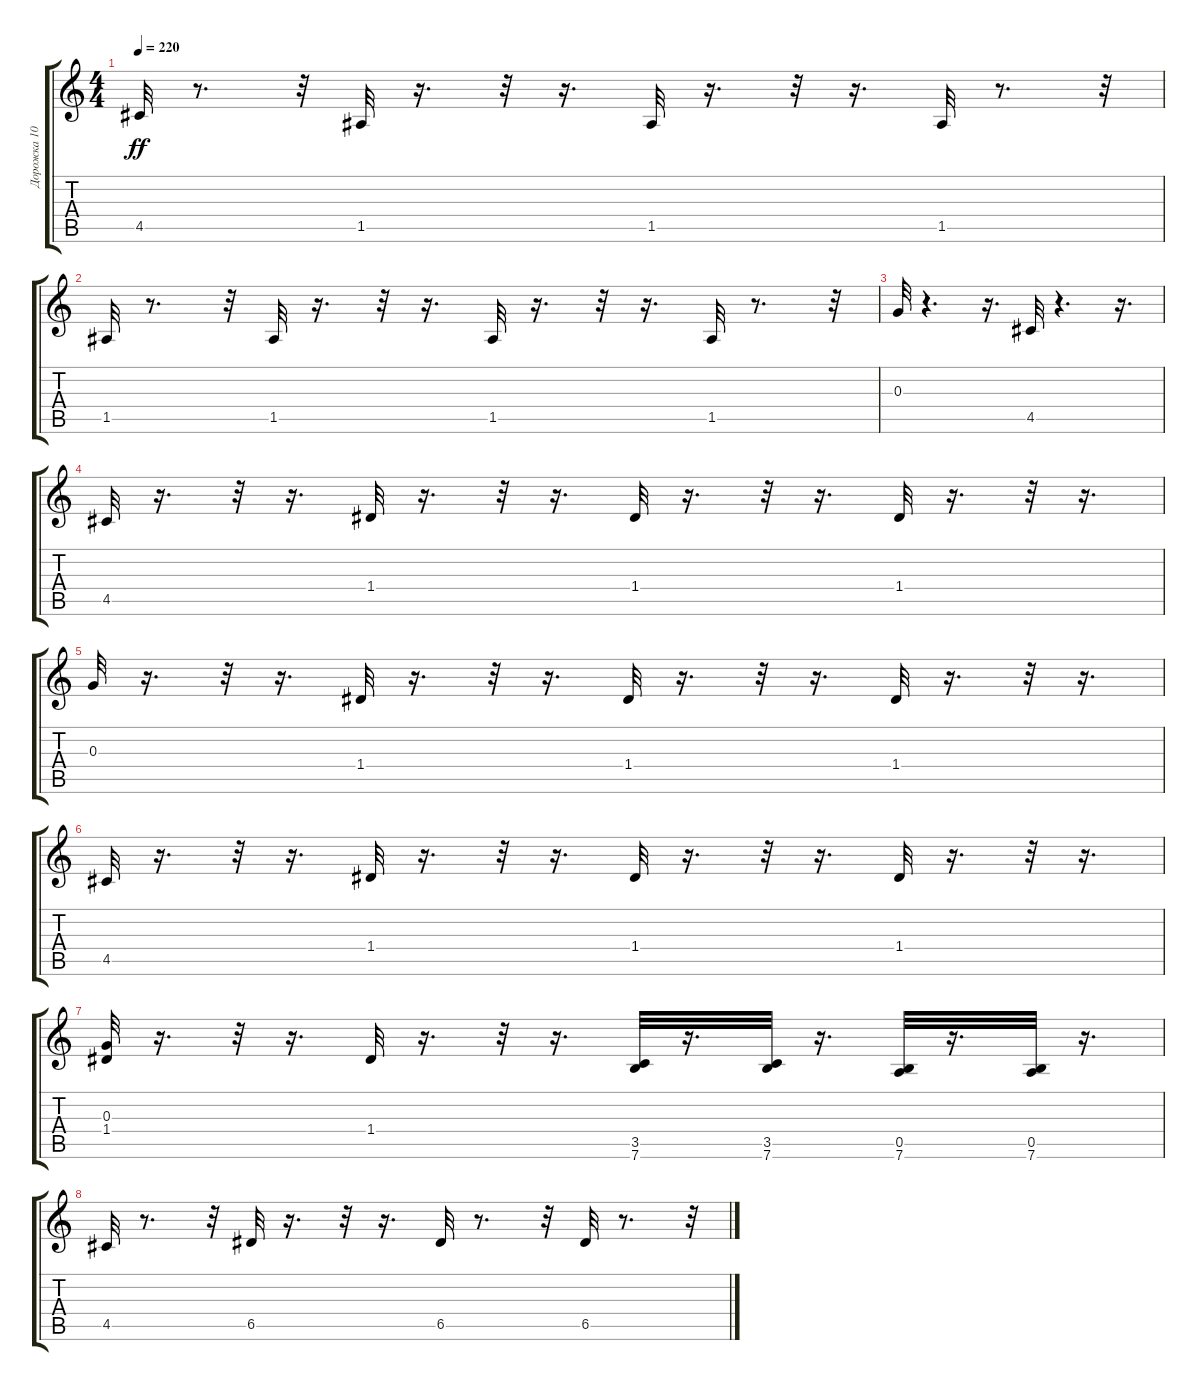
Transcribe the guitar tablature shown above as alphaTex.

\track ("Дорожка 10" "Дорожка 10") {instrument acousticguitarnylon}
\staff {score tabs}
\tuning (E4 B3 G3 D3 A2 E2) {hide}
\ts (4 4)
\tempo 220
\clef g2
\ks c
4.5.32{dy ff} r.8{d} r.32 1.5.32 r.16{d} r.32 r.16{d} 1.5.32 r.16{d} r.32 r.16{d} 1.5.32 r.8{d} r.32 |
1.5.32 r.8{d} r.32 1.5.32 r.16{d} r.32 r.16{d} 1.5.32 r.16{d} r.32 r.16{d} 1.5.32 r.8{d} r.32 |
0.3.32 r.4{d} r.16{d} 4.5.32 r.4{d} r.16{d} |
4.5.32 r.16{d} r.32 r.16{d} 1.4.32 r.16{d} r.32 r.16{d} 1.4.32 r.16{d} r.32 r.16{d} 1.4.32 r.16{d} r.32 r.16{d} |
0.3.32 r.16{d} r.32 r.16{d} 1.4.32 r.16{d} r.32 r.16{d} 1.4.32 r.16{d} r.32 r.16{d} 1.4.32 r.16{d} r.32 r.16{d} |
4.5.32 r.16{d} r.32 r.16{d} 1.4.32 r.16{d} r.32 r.16{d} 1.4.32 r.16{d} r.32 r.16{d} 1.4.32 r.16{d} r.32 r.16{d} |
(0.3 1.4).32 r.16{d} r.32 r.16{d} 1.4.32 r.16{d} r.32 r.16{d} (3.5 7.6).32 r.16{d} (3.5 7.6).32 r.16{d} (0.5 7.6).32 r.16{d} (0.5 7.6).32 r.16{d} |
4.5.32 r.8{d} r.32 6.5.32 r.16{d} r.32 r.16{d} 6.5.32 r.8{d} r.32 6.5.32 r.8{d} r.32
